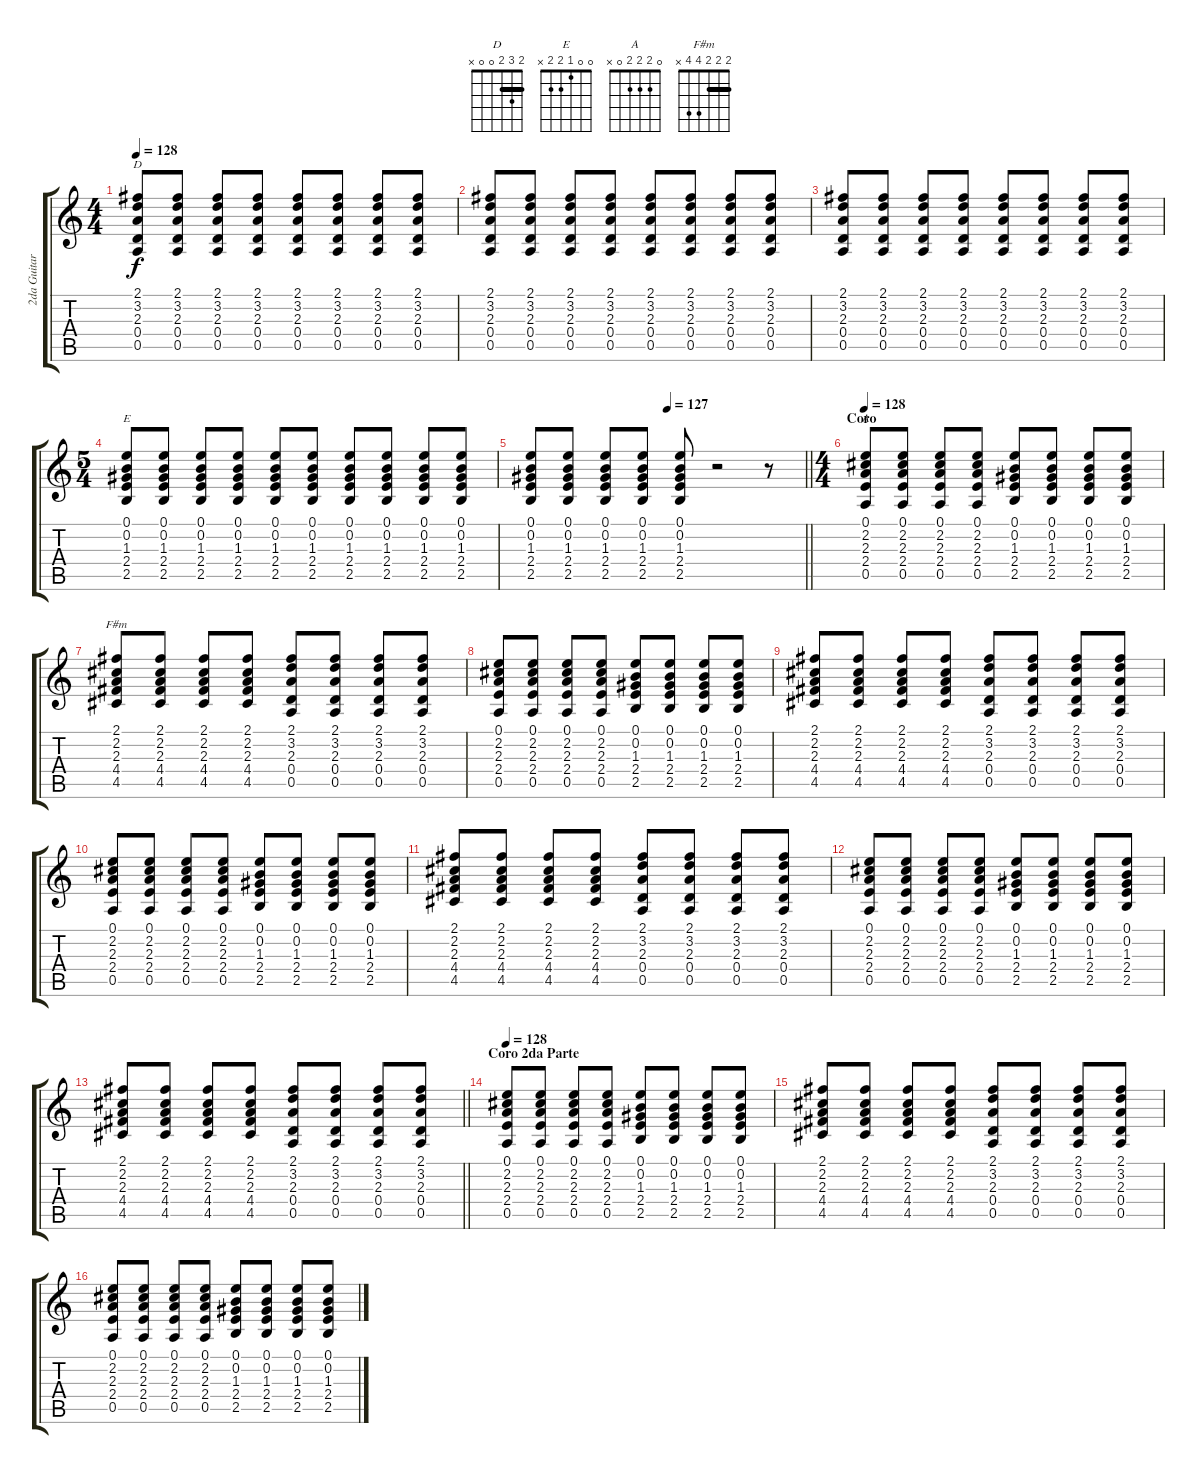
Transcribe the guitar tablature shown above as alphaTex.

\track ("2da Guitarra" "2da Guitar") {instrument overdrivenguitar}
\staff {score tabs}
\tuning (E4 B3 G3 D3 A2 E2) {hide}
\chord ("D" 2 3 2 0 0 x) {barre 2}
\chord ("E" 0 0 1 2 2 x)
\chord ("A" 0 2 2 2 0 x)
\chord ("F#m" 2 2 2 4 4 x) {barre 2}
\ts (4 4)
\tempo 128
\clef g2
\ks c
(2.1 3.2 2.3 0.4 0.5).8{ch "D" dy f} (2.1 3.2 2.3 0.4 0.5).8 (2.1 3.2 2.3 0.4 0.5).8 (2.1 3.2 2.3 0.4 0.5).8 (2.1 3.2 2.3 0.4 0.5).8 (2.1 3.2 2.3 0.4 0.5).8 (2.1 3.2 2.3 0.4 0.5).8 (2.1 3.2 2.3 0.4 0.5).8 |
(2.1 3.2 2.3 0.4 0.5).8 (2.1 3.2 2.3 0.4 0.5).8 (2.1 3.2 2.3 0.4 0.5).8 (2.1 3.2 2.3 0.4 0.5).8 (2.1 3.2 2.3 0.4 0.5).8 (2.1 3.2 2.3 0.4 0.5).8 (2.1 3.2 2.3 0.4 0.5).8 (2.1 3.2 2.3 0.4 0.5).8 |
(2.1 3.2 2.3 0.4 0.5).8 (2.1 3.2 2.3 0.4 0.5).8 (2.1 3.2 2.3 0.4 0.5).8 (2.1 3.2 2.3 0.4 0.5).8 (2.1 3.2 2.3 0.4 0.5).8 (2.1 3.2 2.3 0.4 0.5).8 (2.1 3.2 2.3 0.4 0.5).8 (2.1 3.2 2.3 0.4 0.5).8 |
\ts (5 4)
(0.1 0.2 1.3 2.4 2.5).8{ch "E"} (0.1 0.2 1.3 2.4 2.5).8 (0.1 0.2 1.3 2.4 2.5).8 (0.1 0.2 1.3 2.4 2.5).8 (0.1 0.2 1.3 2.4 2.5).8 (0.1 0.2 1.3 2.4 2.5).8 (0.1 0.2 1.3 2.4 2.5).8 (0.1 0.2 1.3 2.4 2.5).8 (0.1 0.2 1.3 2.4 2.5).8 (0.1 0.2 1.3 2.4 2.5).8 |
\tempo (127 0.5)
\barLineRight lightlight
(0.1 0.2 1.3 2.4 2.5).8 (0.1 0.2 1.3 2.4 2.5).8 (0.1 0.2 1.3 2.4 2.5).8 (0.1 0.2 1.3 2.4 2.5).8 (0.1 0.2 1.3 2.4 2.5).8 r.2 r.8 |
\ts (4 4)
\section ("" "Coro")
\tempo 128
(0.1 2.2 2.3 2.4 0.5).8{ch "A"} (0.1 2.2 2.3 2.4 0.5).8 (0.1 2.2 2.3 2.4 0.5).8 (0.1 2.2 2.3 2.4 0.5).8 (0.1 0.2 1.3 2.4 2.5).8 (0.1 0.2 1.3 2.4 2.5).8 (0.1 0.2 1.3 2.4 2.5).8 (0.1 0.2 1.3 2.4 2.5).8 |
(2.1 2.2 2.3 4.4 4.5).8{ch "F#m"} (2.1 2.2 2.3 4.4 4.5).8 (2.1 2.2 2.3 4.4 4.5).8 (2.1 2.2 2.3 4.4 4.5).8 (2.1 3.2 2.3 0.4 0.5).8 (2.1 3.2 2.3 0.4 0.5).8 (2.1 3.2 2.3 0.4 0.5).8 (2.1 3.2 2.3 0.4 0.5).8 |
(0.1 2.2 2.3 2.4 0.5).8 (0.1 2.2 2.3 2.4 0.5).8 (0.1 2.2 2.3 2.4 0.5).8 (0.1 2.2 2.3 2.4 0.5).8 (0.1 0.2 1.3 2.4 2.5).8 (0.1 0.2 1.3 2.4 2.5).8 (0.1 0.2 1.3 2.4 2.5).8 (0.1 0.2 1.3 2.4 2.5).8 |
(2.1 2.2 2.3 4.4 4.5).8 (2.1 2.2 2.3 4.4 4.5).8 (2.1 2.2 2.3 4.4 4.5).8 (2.1 2.2 2.3 4.4 4.5).8 (2.1 3.2 2.3 0.4 0.5).8 (2.1 3.2 2.3 0.4 0.5).8 (2.1 3.2 2.3 0.4 0.5).8 (2.1 3.2 2.3 0.4 0.5).8 |
(0.1 2.2 2.3 2.4 0.5).8 (0.1 2.2 2.3 2.4 0.5).8 (0.1 2.2 2.3 2.4 0.5).8 (0.1 2.2 2.3 2.4 0.5).8 (0.1 0.2 1.3 2.4 2.5).8 (0.1 0.2 1.3 2.4 2.5).8 (0.1 0.2 1.3 2.4 2.5).8 (0.1 0.2 1.3 2.4 2.5).8 |
(2.1 2.2 2.3 4.4 4.5).8 (2.1 2.2 2.3 4.4 4.5).8 (2.1 2.2 2.3 4.4 4.5).8 (2.1 2.2 2.3 4.4 4.5).8 (2.1 3.2 2.3 0.4 0.5).8 (2.1 3.2 2.3 0.4 0.5).8 (2.1 3.2 2.3 0.4 0.5).8 (2.1 3.2 2.3 0.4 0.5).8 |
(0.1 2.2 2.3 2.4 0.5).8 (0.1 2.2 2.3 2.4 0.5).8 (0.1 2.2 2.3 2.4 0.5).8 (0.1 2.2 2.3 2.4 0.5).8 (0.1 0.2 1.3 2.4 2.5).8 (0.1 0.2 1.3 2.4 2.5).8 (0.1 0.2 1.3 2.4 2.5).8 (0.1 0.2 1.3 2.4 2.5).8 |
\barLineRight lightlight
(2.1 2.2 2.3 4.4 4.5).8 (2.1 2.2 2.3 4.4 4.5).8 (2.1 2.2 2.3 4.4 4.5).8 (2.1 2.2 2.3 4.4 4.5).8 (2.1 3.2 2.3 0.4 0.5).8 (2.1 3.2 2.3 0.4 0.5).8 (2.1 3.2 2.3 0.4 0.5).8 (2.1 3.2 2.3 0.4 0.5).8 |
\section ("" "Coro 2da Parte")
\tempo 128
(0.1 2.2 2.3 2.4 0.5).8 (0.1 2.2 2.3 2.4 0.5).8 (0.1 2.2 2.3 2.4 0.5).8 (0.1 2.2 2.3 2.4 0.5).8 (0.1 0.2 1.3 2.4 2.5).8 (0.1 0.2 1.3 2.4 2.5).8 (0.1 0.2 1.3 2.4 2.5).8 (0.1 0.2 1.3 2.4 2.5).8 |
(2.1 2.2 2.3 4.4 4.5).8 (2.1 2.2 2.3 4.4 4.5).8 (2.1 2.2 2.3 4.4 4.5).8 (2.1 2.2 2.3 4.4 4.5).8 (2.1 3.2 2.3 0.4 0.5).8 (2.1 3.2 2.3 0.4 0.5).8 (2.1 3.2 2.3 0.4 0.5).8 (2.1 3.2 2.3 0.4 0.5).8 |
(0.1 2.2 2.3 2.4 0.5).8 (0.1 2.2 2.3 2.4 0.5).8 (0.1 2.2 2.3 2.4 0.5).8 (0.1 2.2 2.3 2.4 0.5).8 (0.1 0.2 1.3 2.4 2.5).8 (0.1 0.2 1.3 2.4 2.5).8 (0.1 0.2 1.3 2.4 2.5).8 (0.1 0.2 1.3 2.4 2.5).8
